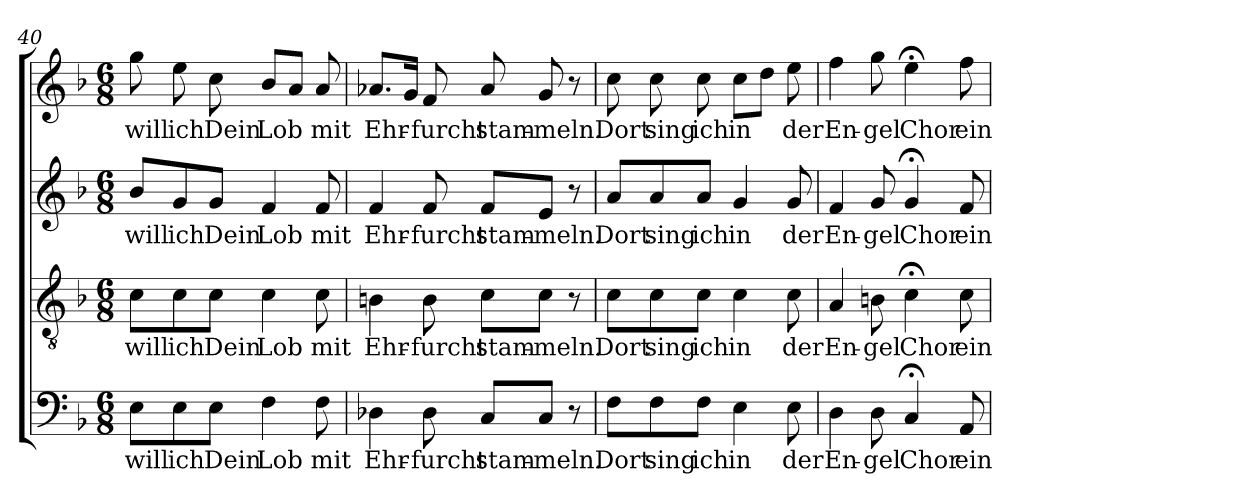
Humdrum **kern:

**kern	**text	**kern	**text	**kern	**text	**kern	**text
*part4	*part4	*part3	*part3	*part2	*part2	*part1	*part1
*staff4	*staff4	*staff3	*staff3	*staff2	*staff2	*staff1	*staff1
*clefF4	*	*clefGv2	*	*clefG2	*	*clefG2	*
*k[b-]	*	*k[b-]	*	*k[b-]	*	*k[b-]	*
*F:	*	*F:	*	*F:	*	*F:	*
*M6/8	*	*M6/8	*	*M6/8	*	*M6/8	*
=40	=40	=40	=40	=40	=40	=40	=40
!	!LO:LY:b	!	!LO:LY:b	!	!LO:LY:b	!	!LO:LY:b
8E\L	will	8c\L	will	8b-/L	will	8gg\	will
!	!LO:LY:b	!	!LO:LY:b	!	!LO:LY:b	!	!LO:LY:b
8E\	ich	8c\	ich	8g/	ich	8ee\	ich
!	!LO:LY:b	!	!LO:LY:b	!	!LO:LY:b	!	!LO:LY:b
8E\J	Dein	8c\J	Dein	8g/J	Dein	8cc\	Dein
!	!LO:LY:b	!	!LO:LY:b	!	!LO:LY:b	!	!LO:LY:b
4F\	Lob	4c\	Lob	4f/	Lob	8b-/L	Lob
.	.	.	.	.	.	8a/J	.
!	!LO:LY:b	!	!LO:LY:b	!	!LO:LY:b	!	!LO:LY:b
8F\	mit	8c\	mit	8f/	mit	8a/	mit
=41	=41	=41	=41	=41	=41	=41	=41
!	!LO:LY:b	!	!LO:LY:b	!	!LO:LY:b	!	!LO:LY:b
4D-X\	Ehr-	4Bn\	Ehr-	4f/	Ehr-	8.a-X/L	Ehr-
.	.	.	.	.	.	16g/Jk	.
!	!LO:LY:b	!	!LO:LY:b	!	!LO:LY:b	!	!LO:LY:b
8D-\	-furcht	8B\	-furcht	8f/	-furcht	8f/	-furcht
!	!LO:LY:b	!	!LO:LY:b	!	!LO:LY:b	!	!LO:LY:b
8C/L	stam-	8c\L	stam-	8f/L	stam-	8a-/	stam-
!	!LO:LY:b	!	!LO:LY:b	!	!LO:LY:b	!	!LO:LY:b
8C/J	-meln.	8c\J	-meln.	8e/J	-meln.	8g/	-meln.
8r	.	8r	.	8r	.	8r	.
!!LO:LB:g=z
=42	=42	=42	=42	=42	=42	=42	=42
!	!LO:LY:b	!	!LO:LY:b	!	!LO:LY:b	!	!LO:LY:b
8F\L	Dort	8c\L	Dort	8a/L	Dort	8cc\	Dort
!	!LO:LY:b	!	!LO:LY:b	!	!LO:LY:b	!	!LO:LY:b
8F\	sing	8c\	sing	8a/	sing	8cc\	sing
!	!LO:LY:b	!	!LO:LY:b	!	!LO:LY:b	!	!LO:LY:b
8F\J	ich	8c\J	ich	8a/J	ich	8cc\	ich
!	!LO:LY:b	!	!LO:LY:b	!	!LO:LY:b	!	!LO:LY:b
4E\	in	4c\	in	4g/	in	8cc\L	in
.	.	.	.	.	.	8dd\J	.
!	!LO:LY:b	!	!LO:LY:b	!	!LO:LY:b	!	!LO:LY:b
8E\	der	8c\	der	8g/	der	8ee\	der
=43	=43	=43	=43	=43	=43	=43	=43
!	!LO:LY:b	!	!LO:LY:b	!	!LO:LY:b	!	!LO:LY:b
4D\	En-	4A/	En-	4f/	En-	4ff\	En-
!	!LO:LY:b	!	!LO:LY:b	!	!LO:LY:b	!	!LO:LY:b
8D\	-gel	8Bn\	-gel	8g/	-gel	8gg\	-gel
!	!LO:LY:b	!	!LO:LY:b	!	!LO:LY:b	!	!LO:LY:b
4C;</	Chor	4c;<\	Chor	4g;</	Chor	4ee;<\	Chor
!	!LO:LY:b	!	!LO:LY:b	!	!LO:LY:b	!	!LO:LY:b
8AA/	ein	8c\	ein	8f/	ein	8ff\	ein
=	=	=	=	=	=	=	=
*-	*-	*-	*-	*-	*-	*-	*-
